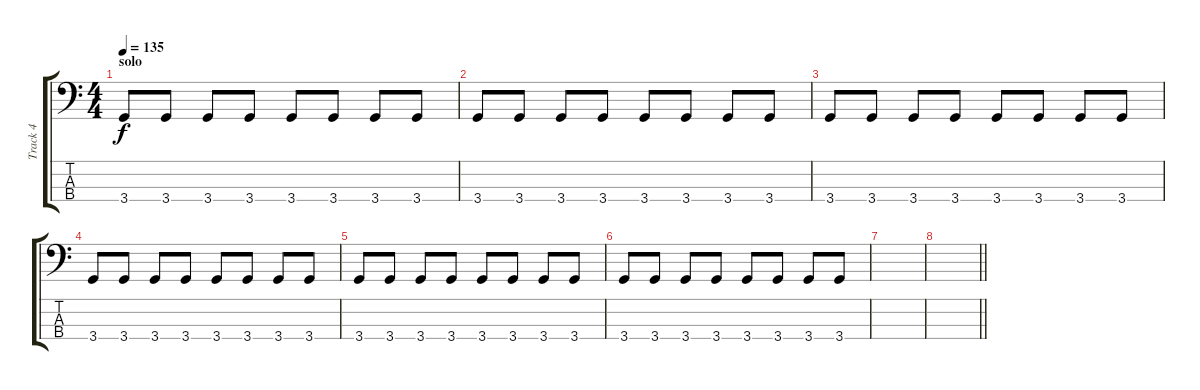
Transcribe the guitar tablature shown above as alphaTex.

\track ("Track 4" "Track 4") {instrument electricbassfinger}
\staff {score tabs}
\tuning (G2 D2 A1 E1) {hide}
\ts (4 4)
\section ("" "solo")
\tempo 135
\clef f4
\ks c
3.4.8{dy f} 3.4.8 3.4.8 3.4.8 3.4.8 3.4.8 3.4.8 3.4.8 |
3.4.8 3.4.8 3.4.8 3.4.8 3.4.8 3.4.8 3.4.8 3.4.8 |
3.4.8 3.4.8 3.4.8 3.4.8 3.4.8 3.4.8 3.4.8 3.4.8 |
3.4.8 3.4.8 3.4.8 3.4.8 3.4.8 3.4.8 3.4.8 3.4.8 |
3.4.8 3.4.8 3.4.8 3.4.8 3.4.8 3.4.8 3.4.8 3.4.8 |
3.4.8 3.4.8 3.4.8 3.4.8 3.4.8 3.4.8 3.4.8 3.4.8 |
|
\barLineRight lightlight
